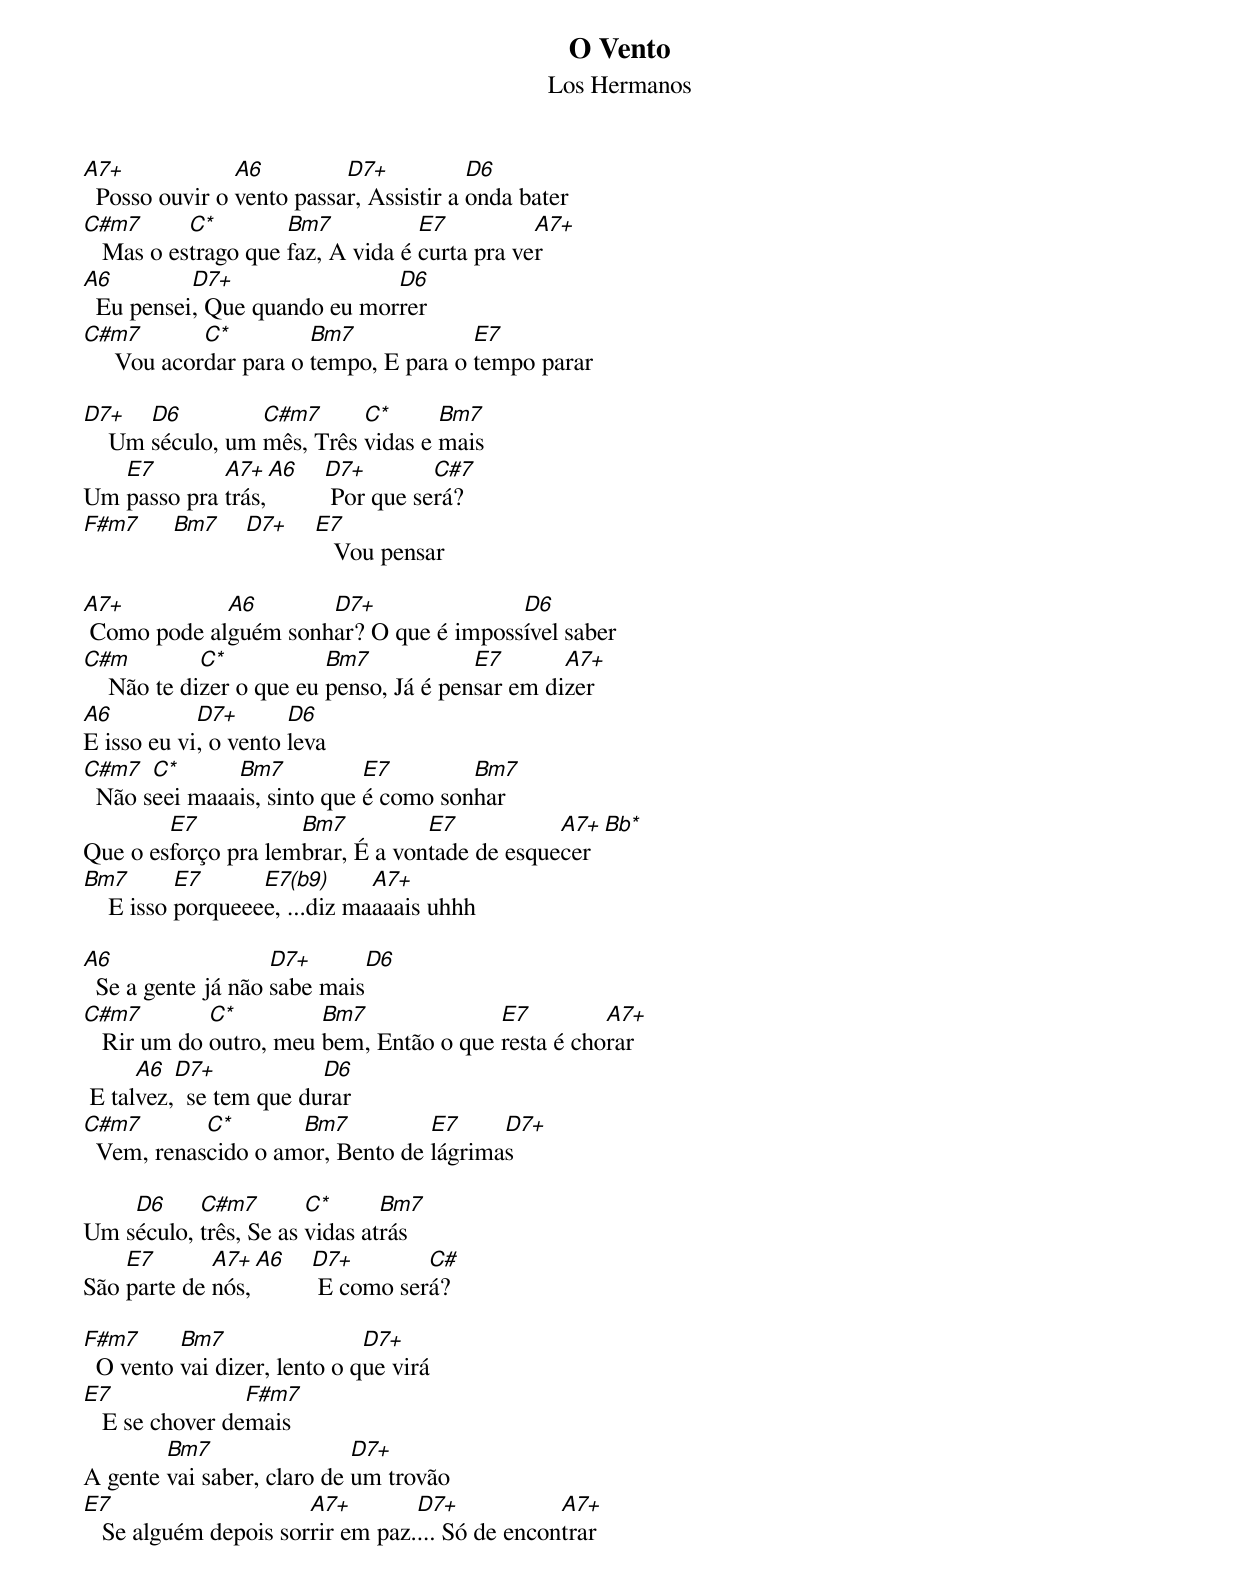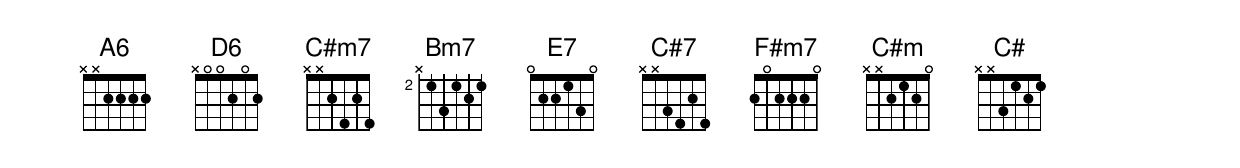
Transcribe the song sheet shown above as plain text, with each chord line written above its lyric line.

O Vento
Los Hermanos

A7+             A6         D7+           D6
  Posso ouvir o vento passar, Assistir a onda bater
C#m7       C*        Bm7           E7          A7+
   Mas o estrago que faz, A vida é curta pra ver
A6         D7+                D6
  Eu pensei, Que quando eu morrer
C#m7         C*         Bm7             E7
     Vou acordar para o tempo, E para o tempo parar

D7+    D6         C#m7      C*      Bm7
    Um século, um mês, Três vidas e mais
   E7        A7+  A6  D7+        C#7
Um passo pra trás,     Por que será?
F#m7 Bm7 D7+ E7
                Vou pensar

A7+          A6       D7+               D6
 Como pode alguém sonhar? O que é impossível saber
C#m          C*           Bm7            E7       A7+
    Não te dizer o que eu penso, Já é pensar em dizer
A6          D7+       D6
E isso eu vi, o vento leva
C#m7   C*      Bm7           E7        Bm7
  Não seei maaais, sinto que é como sonhar
        E7           Bm7          E7           A7+  Bb*
Que o esforço pra lembrar, É a vontade de esquecer
Bm7        E7      E7(b9)      A7+
    E isso porqueeee, ...diz maaaais uhhh

A6                  D7+      D6
  Se a gente já não sabe mais
C#m7         C*         Bm7              E7         A7+
   Rir um do outro, meu bem, Então o que resta é chorar
      A6  D7+            D6
 E talvez,  se tem que durar
C#m7        C*       Bm7          E7     D7+
  Vem, renascido o amor, Bento de lágrimas

    D6     C#m7        C*      Bm7
Um século, três, Se as vidas atrás
    E7       A7+ A6  D7+        C#
São parte de nós,     E como será?

F#m7      Bm7                 D7+
  O vento vai dizer, lento o que virá
E7               F#m7
   E se chover demais
        Bm7                 D7+
A gente vai saber, claro de um trovão
E7                     A7+        D7+            A7+
   Se alguém depois sorrir em paz.... Só de encontrar
